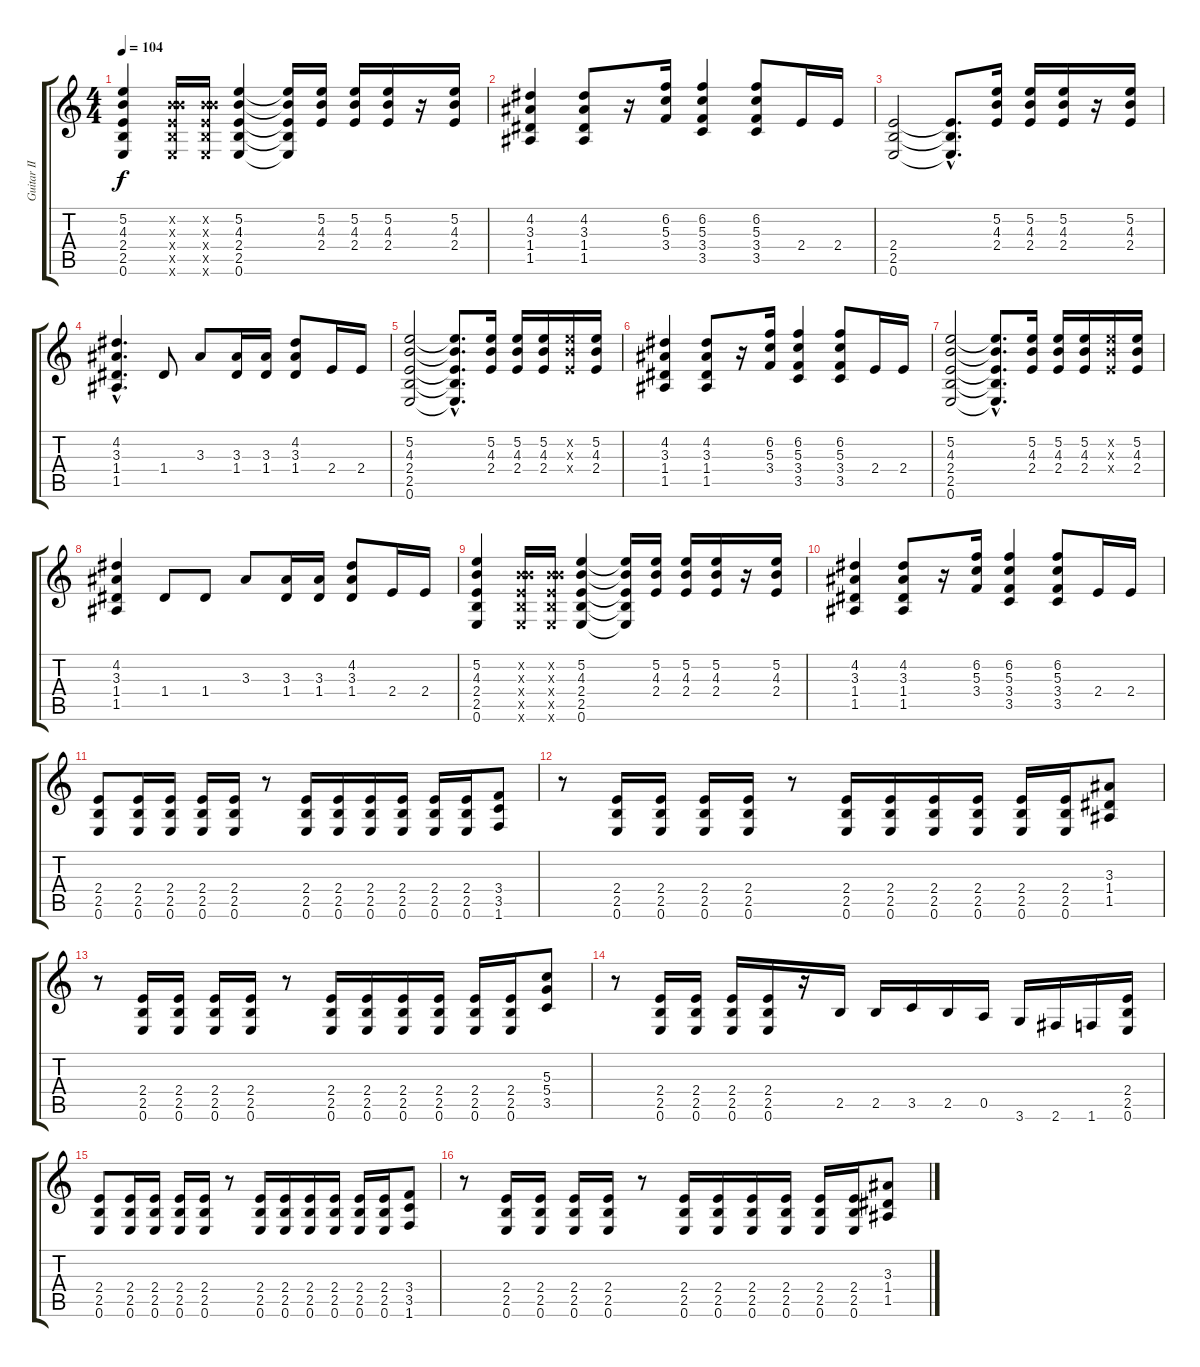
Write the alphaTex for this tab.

\track ("Guitar II" "Guitar II") {instrument overdrivenguitar}
\staff {score tabs}
\tuning (E4 B3 G3 D3 A2 E2) {hide}
\ts (4 4)
\tempo 104
\clef g2
\ks c
(5.2 4.3 2.4 2.5 0.6).4{dy f} (0.2{x} 4.3{x} 2.4{x} 2.5{x} 0.6{x}).16 (0.2{x} 4.3{x} 2.4{x} 2.5{x} 0.6{x}).16 (5.2 4.3 2.4 2.5 0.6).4 (5.2{t} 4.3{t} 2.4{t} 2.5{t} 0.6{t}).16 (5.2 4.3 2.4).16 (5.2 4.3 2.4).16 (5.2 4.3 2.4).16 r.16 (5.2 4.3 2.4).16 |
(4.2 3.3 1.4 1.5).4 (4.2 3.3 1.4 1.5).8 r.16 (6.2 5.3 3.4).16 (6.2 5.3 3.4 3.5).4 (6.2 5.3 3.4 3.5).8 2.4.16 2.4.16 |
(2.4 2.5 0.6).2 (2.4{hac t} 2.5{hac t} 0.6{hac t}).8{d} (5.2 4.3 2.4).16 (5.2 4.3 2.4).16 (5.2 4.3 2.4).16 r.16 (5.2 4.3 2.4).16 |
(4.2{hac} 3.3{hac} 1.4{hac} 1.5{hac}).4{d} 1.4.8 3.3.8 (3.3 1.4).16 (3.3 1.4).16 (4.2 3.3 1.4).8 2.4.16 2.4.16 |
(5.2 4.3 2.4 2.5 0.6).2 (5.2{hac t} 4.3{hac t} 2.4{hac t} 2.5{hac t} 0.6{hac t}).8{d} (5.2 4.3 2.4).16 (5.2 4.3 2.4).16 (5.2 4.3 2.4).16 (5.2{x} 4.3{x} 2.4{x}).16 (5.2 4.3 2.4).16 |
(4.2 3.3 1.4 1.5).4 (4.2 3.3 1.4 1.5).8 r.16 (6.2 5.3 3.4).16 (6.2 5.3 3.4 3.5).4 (6.2 5.3 3.4 3.5).8 2.4.16 2.4.16 |
(5.2 4.3 2.4 2.5 0.6).2 (5.2{hac t} 4.3{hac t} 2.4{hac t} 2.5{hac t} 0.6{hac t}).8{d} (5.2 4.3 2.4).16 (5.2 4.3 2.4).16 (5.2 4.3 2.4).16 (5.2{x} 4.3{x} 2.4{x}).16 (5.2 4.3 2.4).16 |
(4.2 3.3 1.4 1.5).4 1.4.8 1.4.8 3.3.8 (3.3 1.4).16 (3.3 1.4).16 (4.2 3.3 1.4).8 2.4.16 2.4.16 |
(5.2 4.3 2.4 2.5 0.6).4 (0.2{x} 4.3{x} 2.4{x} 2.5{x} 0.6{x}).16 (0.2{x} 4.3{x} 2.4{x} 2.5{x} 0.6{x}).16 (5.2 4.3 2.4 2.5 0.6).4 (5.2{t} 4.3{t} 2.4{t} 2.5{t} 0.6{t}).16 (5.2 4.3 2.4).16 (5.2 4.3 2.4).16 (5.2 4.3 2.4).16 r.16 (5.2 4.3 2.4).16 |
(4.2 3.3 1.4 1.5).4 (4.2 3.3 1.4 1.5).8 r.16 (6.2 5.3 3.4).16 (6.2 5.3 3.4 3.5).4 (6.2 5.3 3.4 3.5).8 2.4.16 2.4.16 |
(2.4 2.5 0.6).8 (2.4 2.5 0.6).16 (2.4 2.5 0.6).16 (2.4 2.5 0.6).16 (2.4 2.5 0.6).16 r.8 (2.4 2.5 0.6).16 (2.4 2.5 0.6).16 (2.4 2.5 0.6).16 (2.4 2.5 0.6).16 (2.4 2.5 0.6).16 (2.4 2.5 0.6).16 (3.4 3.5 1.6).8 |
r.8 (2.4 2.5 0.6).16 (2.4 2.5 0.6).16 (2.4 2.5 0.6).16 (2.4 2.5 0.6).16 r.8 (2.4 2.5 0.6).16 (2.4 2.5 0.6).16 (2.4 2.5 0.6).16 (2.4 2.5 0.6).16 (2.4 2.5 0.6).16 (2.4 2.5 0.6).16 (3.3 1.4 1.5).8 |
r.8 (2.4 2.5 0.6).16 (2.4 2.5 0.6).16 (2.4 2.5 0.6).16 (2.4 2.5 0.6).16 r.8 (2.4 2.5 0.6).16 (2.4 2.5 0.6).16 (2.4 2.5 0.6).16 (2.4 2.5 0.6).16 (2.4 2.5 0.6).16 (2.4 2.5 0.6).16 (5.3 5.4 3.5).8 |
r.8 (2.4 2.5 0.6).16 (2.4 2.5 0.6).16 (2.4 2.5 0.6).16 (2.4 2.5 0.6).16 r.16 2.5.16 2.5.16 3.5.16 2.5.16 0.5.16 3.6.16 2.6.16 1.6.16 (2.4 2.5 0.6).16 |
(2.4 2.5 0.6).8 (2.4 2.5 0.6).16 (2.4 2.5 0.6).16 (2.4 2.5 0.6).16 (2.4 2.5 0.6).16 r.8 (2.4 2.5 0.6).16 (2.4 2.5 0.6).16 (2.4 2.5 0.6).16 (2.4 2.5 0.6).16 (2.4 2.5 0.6).16 (2.4 2.5 0.6).16 (3.4 3.5 1.6).8 |
r.8 (2.4 2.5 0.6).16 (2.4 2.5 0.6).16 (2.4 2.5 0.6).16 (2.4 2.5 0.6).16 r.8 (2.4 2.5 0.6).16 (2.4 2.5 0.6).16 (2.4 2.5 0.6).16 (2.4 2.5 0.6).16 (2.4 2.5 0.6).16 (2.4 2.5 0.6).16 (3.3 1.4 1.5).8
